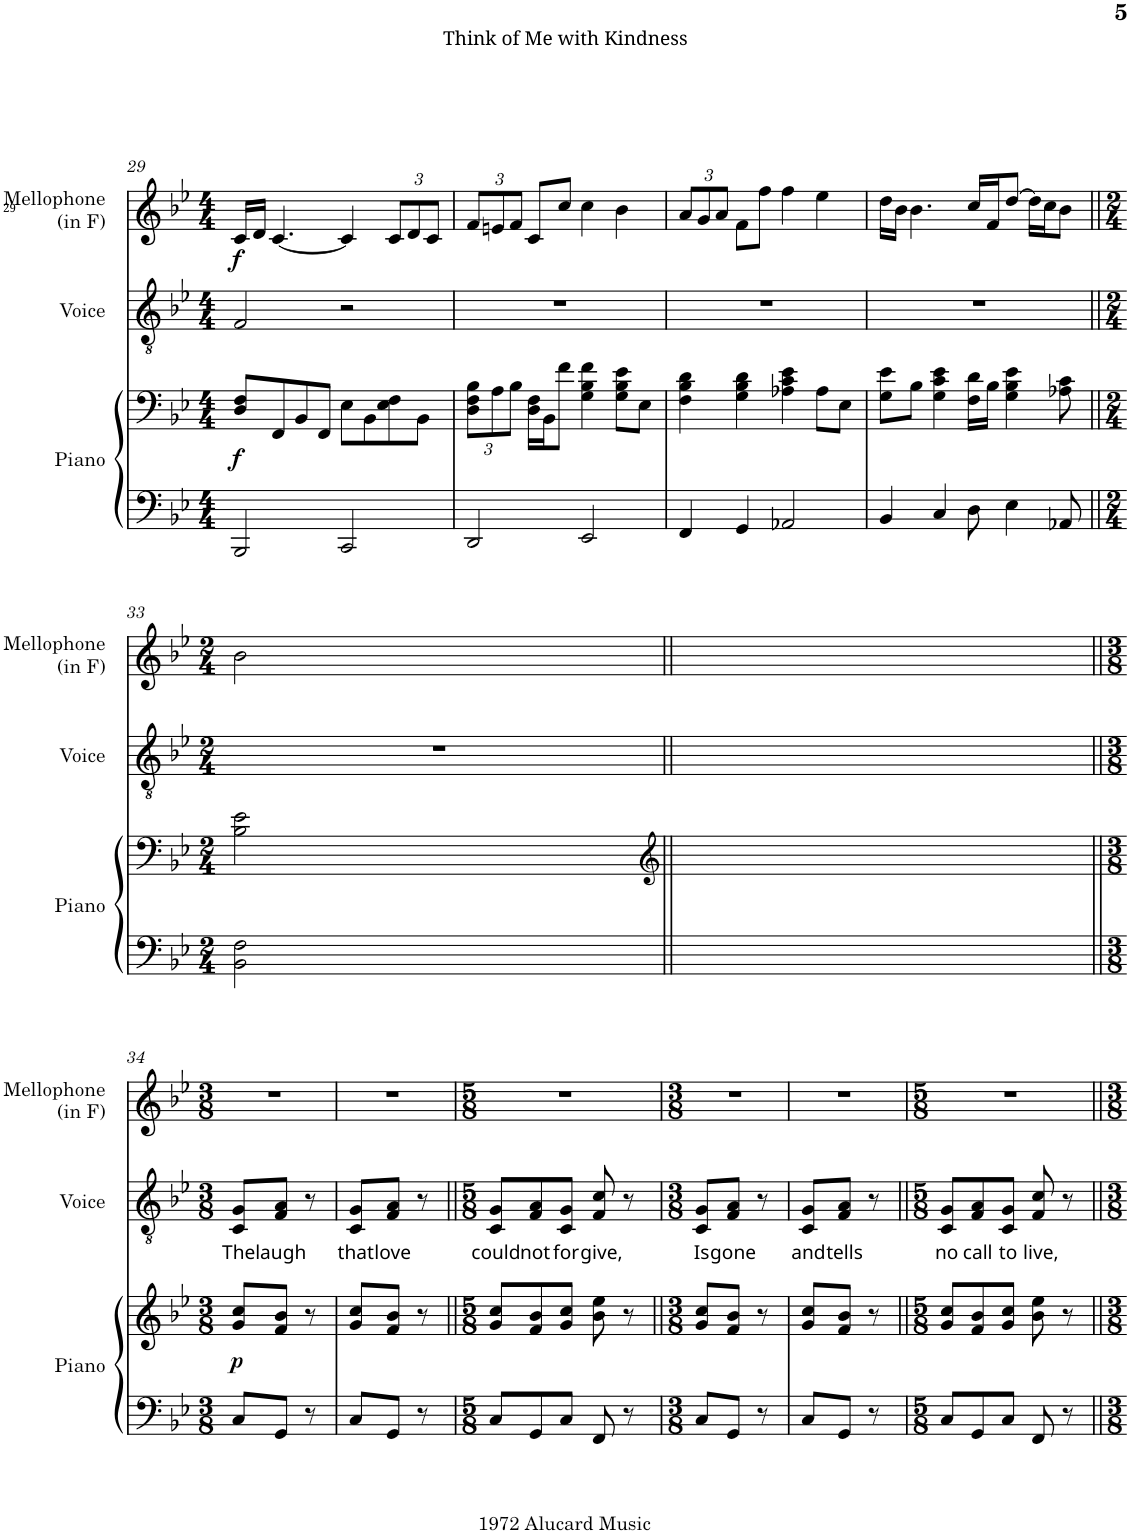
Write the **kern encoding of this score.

**kern	**kern	**dynam	**kern	**text	**kern	**dynam
*part3	*part3	*part3	*part2	*part2	*part1	*part1
*staff4	*staff3	*staff3/4	*staff2	*staff2	*staff1	*staff1
*I"Piano	*	*	*I"Voice	*	*I"Mellophone (in F)	*
*I'Piano	*	*	*I'Voice	*	*I'Mellophone (in F)	*
!!LO:PB:g=z
*clefF4	*clefF4	*	*clefGv2	*	*clefG2	*
*k[b-e-]	*k[b-e-]	*	*k[b-e-]	*	*k[b-e-]	*
*M4/4	*M4/4	*	*M4/4	*	*M4/4	*
=29	=29	=29	=29	=29	=29	=29
!	!	!LO:DY:b	!	!	!	!LO:DY:b
2BBB-/	8D/ 8F/L	f	2F/	.	16c/LL	f
.	.	.	.	.	16d/JJ	.
.	8FF/	.	.	.	[<4.c/	.
.	8BB-/	.	.	.	.	.
.	8FF/J	.	.	.	.	.
2CC/	8E-\L	.	2r	.	4c/]	.
.	8BB-\	.	.	.	.	.
*	*	*	*	*	*Xbrackettup	*
.	8E-\ 8F\	.	.	.	12c/L	.
.	.	.	.	.	12d/	.
.	8BB-\J	.	.	.	.	.
.	.	.	.	.	12c/J	.
=30	=30	=30	=30	=30	=30	=30
*	*Xbrackettup	*	*	*	*	*
2DD/	12D\ 12F\ 12B-\L	.	1r	.	12f/L	.
.	12A\	.	.	.	12en/	.
.	12B-\J	.	.	.	12f/J	.
.	16D\ 16F\LL	.	.	.	8c/L	.
.	16BB-\J	.	.	.	.	.
.	8f\J	.	.	.	8cc/J	.
2EE-/	4G\ 4B-\ 4f\	.	.	.	4cc\	.
.	8G\ 8B-\ 8e-\L	.	.	.	4b-\	.
.	8E-\J	.	.	.	.	.
=31	=31	=31	=31	=31	=31	=31
4FF/	4F\ 4B-\ 4d\	.	1r	.	12a/L	.
.	.	.	.	.	12g/	.
.	.	.	.	.	12a/J	.
4GG/	4G\ 4B-\ 4d\	.	.	.	8f\L	.
.	.	.	.	.	8ff\J	.
2AA-X/	4A-X\ 4c\ 4e-\	.	.	.	4ff\	.
.	8A-\L	.	.	.	4ee-\	.
.	8E-\J	.	.	.	.	.
=32	=32	=32	=32	=32	=32	=32
4BB-/	8G\ 8e-\L	.	1r	.	16dd\LL	.
.	.	.	.	.	16b-\JJ	.
.	8B-\J	.	.	.	4.b-\	.
4C/	4G\ 4c\ 4e-\	.	.	.	.	.
8D\	16F\ 16d\LL	.	.	.	16cc/LL	.
.	16B-\JJ	.	.	.	16f/J	.
4E-\	4G\ 4B-\ 4e-\	.	.	.	[>8dd/J	.
.	.	.	.	.	16dd\LL]	.
.	.	.	.	.	16cc\J	.
8AA-X/	8A-X\ 8c\	.	.	.	8b-\J	.
!!LO:LB:g=z
=33||	=33||	=33||	=33||	=33||	=33||	=33||
*M2/4	*M2/4	*	*M2/4	*	*M2/4	*
2BB-\ 2F\	2B-\ 2e-\	.	2r	.	2b-\	.
=33X1||	=33X1||	=33X1||	=33X1||	=33X1||	=33X1||	=33X1||
*	*clefG2	*	*	*	*	*
2ryy	2ryy	.	2ryy	.	2ryy	.
!!LO:LB:g=z
=34||	=34||	=34||	=34||	=34||	=34||	=34||
*M3/8	*M3/8	*	*M3/8	*	*M3/8	*
!	!	!LO:DY:b	!	!LO:LY:b	!	!
8C/L	8g/ 8cc/L	p	8C/ 8G/L	The	4.r	.
!	!	!	!	!LO:LY:b	!	!
8GG/J	8f/ 8b-/J	.	8F/ 8A/J	laugh	.	.
8r	8r	.	8r	.	.	.
=35	=35	=35	=35	=35	=35	=35
!	!	!	!	!LO:LY:b	!	!
8C/L	8g/ 8cc/L	.	8C/ 8G/L	that	4.r	.
!	!	!	!	!LO:LY:b	!	!
8GG/J	8f/ 8b-/J	.	8F/ 8A/J	love	.	.
8r	8r	.	8r	.	.	.
=36	=36	=36	=36	=36	=36	=36
*M5/8	*M5/8	*	*M5/8	*	*M5/8	*
!	!	!	!	!LO:LY:b	!	!
8C/L	8g/ 8cc/L	.	8C/ 8G/L	could	8%5r	.
!	!	!	!	!LO:LY:b	!	!
8GG/	8f/ 8b-/	.	8F/ 8A/	not	.	.
!	!	!	!	!LO:LY:b	!	!
8C/J	8g/ 8cc/J	.	8C/ 8G/J	for	.	.
!	!	!	!	!LO:LY:b	!	!
8FF/	8b-\ 8ee-\	.	8F/ 8c/	give,	.	.
8r	8r	.	8r	.	.	.
=37	=37	=37	=37	=37	=37	=37
*M3/8	*M3/8	*	*M3/8	*	*M3/8	*
!	!	!	!	!LO:LY:b	!	!
8C/L	8g/ 8cc/L	.	8C/ 8G/L	Is	4.r	.
!	!	!	!	!LO:LY:b	!	!
8GG/J	8f/ 8b-/J	.	8F/ 8A/J	gone	.	.
8r	8r	.	8r	.	.	.
=38	=38	=38	=38	=38	=38	=38
!	!	!	!	!LO:LY:b	!	!
8C/L	8g/ 8cc/L	.	8C/ 8G/L	and	4.r	.
!	!	!	!	!LO:LY:b	!	!
8GG/J	8f/ 8b-/J	.	8F/ 8A/J	tells	.	.
8r	8r	.	8r	.	.	.
=39	=39	=39	=39	=39	=39	=39
*M5/8	*M5/8	*	*M5/8	*	*M5/8	*
!	!	!	!	!LO:LY:b	!	!
8C/L	8g/ 8cc/L	.	8C/ 8G/L	no	8%5r	.
!	!	!	!	!LO:LY:b	!	!
8GG/	8f/ 8b-/	.	8F/ 8A/	call	.	.
!	!	!	!	!LO:LY:b	!	!
8C/J	8g/ 8cc/J	.	8C/ 8G/J	to	.	.
!	!	!	!	!LO:LY:b	!	!
8FF/	8b-\ 8ee-\	.	8F/ 8c/	live,	.	.
8r	8r	.	8r	.	.	.
=||	=||	=||	=||	=||	=||	=||
*-	*-	*-	*-	*-	*-	*-
